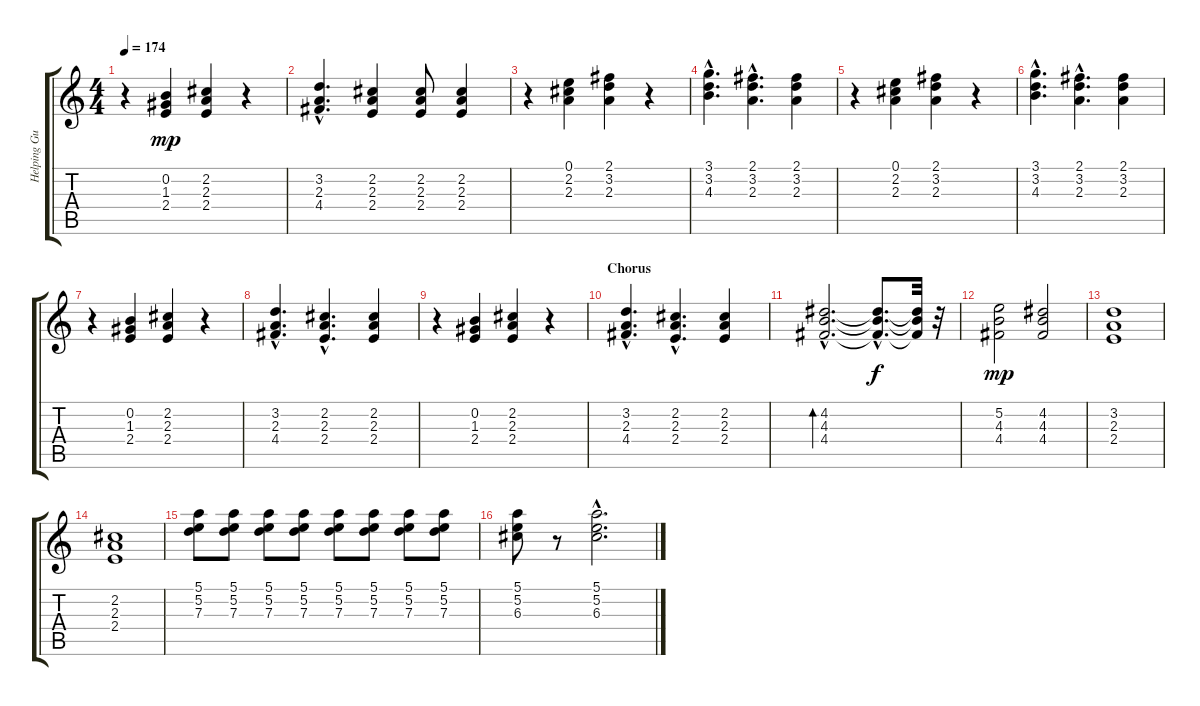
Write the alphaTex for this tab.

\track ("Helping Guitar Track 2" "Helping Gu") {instrument overdrivenguitar}
\staff {score tabs}
\tuning (E4 B3 G3 D3 A2 E2) {hide}
\ts (4 4)
\tempo 174
\clef g2
\ks c
r.4{dy mp} (0.2 1.3 2.4).4 (2.2 2.3 2.4).4 r.4 |
(3.2{hac} 2.3{hac} 4.4{hac}).4{d} (2.2 2.3 2.4).4 (2.2 2.3 2.4).8 (2.2 2.3 2.4).4 |
r.4 (0.1 2.2 2.3).4 (2.1 3.2 2.3).4 r.4 |
(3.1{hac} 3.2{hac} 4.3{hac}).4{d} (2.1{hac} 3.2{hac} 2.3{hac}).4{d} (2.1 3.2 2.3).4 |
r.4 (0.1 2.2 2.3).4 (2.1 3.2 2.3).4 r.4 |
(3.1{hac} 3.2{hac} 4.3{hac}).4{d} (2.1{hac} 3.2{hac} 2.3{hac}).4{d} (2.1 3.2 2.3).4 |
r.4 (0.2 1.3 2.4).4 (2.2 2.3 2.4).4 r.4 |
(3.2{hac} 2.3{hac} 4.4{hac}).4{d} (2.2{hac} 2.3{hac} 2.4{hac}).4{d} (2.2 2.3 2.4).4 |
r.4 (0.2 1.3 2.4).4 (2.2 2.3 2.4).4 r.4 |
\section ("" "Chorus")
(3.2{hac} 2.3{hac} 4.4{hac}).4{d} (2.2{hac} 2.3{hac} 2.4{hac}).4{d} (2.2 2.3 2.4).4 |
(4.2{hac} 4.3{hac} 4.4{hac}).2{d bd 240} (4.2{hac t} 4.3{hac t} 4.4{hac t}).8{d dy f} (4.2{t} 4.3{t} 4.4{t}).32 r.32 |
(5.2 4.3 4.4).2{dy mp} (4.2 4.3 4.4).2 |
(3.2 2.3 2.4).1 |
(2.2 2.3 2.4).1 |
(5.1 5.2 7.3).8 (5.1 5.2 7.3).8 (5.1 5.2 7.3).8 (5.1 5.2 7.3).8 (5.1 5.2 7.3).8 (5.1 5.2 7.3).8 (5.1 5.2 7.3).8 (5.1 5.2 7.3).8 |
(5.1 5.2 6.3).8 r.8 (5.1{hac} 5.2{hac} 6.3{hac}).2{d}
